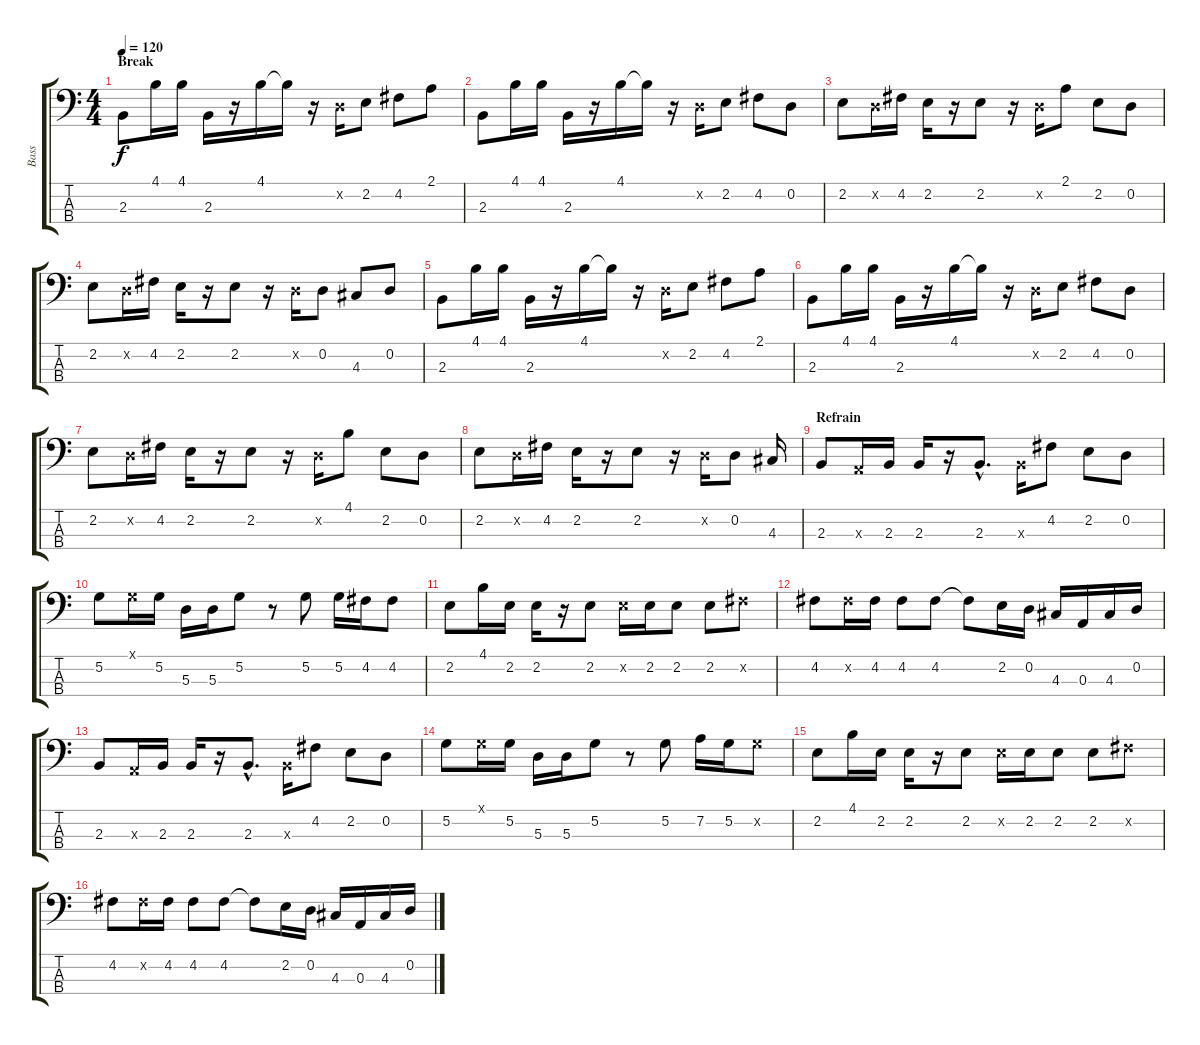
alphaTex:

\track ("Bass" "Bass") {instrument electricbassfinger}
\staff {score tabs}
\tuning (G2 D2 A1 E1) {hide}
\ts (4 4)
\section ("" "Break")
\tempo 120
\clef f4
\ks c
2.3.8{dy f instrument slapbass1} 4.1.16 4.1.16 2.3.16 r.16 4.1.16 4.1{t}.16 r.16 0.2{x}.16 2.2.8 4.2.8 2.1.8 |
2.3.8 4.1.16 4.1.16 2.3.16 r.16 4.1.16 4.1{t}.16 r.16 0.2{x}.16 2.2.8 4.2.8 0.2.8 |
2.2.8 0.2{x}.16 4.2.16 2.2.16 r.16 2.2.8 r.16 0.2{x}.16 2.1.8 2.2.8 0.2.8 |
2.2.8 0.2{x}.16 4.2.16 2.2.16 r.16 2.2.8 r.16 0.2{x}.16 0.2.8 4.3.8 0.2.8 |
2.3.8 4.1.16 4.1.16 2.3.16 r.16 4.1.16 4.1{t}.16 r.16 0.2{x}.16 2.2.8 4.2.8 2.1.8 |
2.3.8 4.1.16 4.1.16 2.3.16 r.16 4.1.16 4.1{t}.16 r.16 0.2{x}.16 2.2.8 4.2.8 0.2.8 |
2.2.8 0.2{x}.16 4.2.16 2.2.16 r.16 2.2.8 r.16 0.2{x}.16 4.1.8 2.2.8 0.2.8 |
2.2.8 0.2{x}.16 4.2.16 2.2.16 r.16 2.2.8 r.16 0.2{x}.16 0.2.8 4.3.16 |
\section ("" "Refrain")
2.3.8{instrument electricbassfinger} 0.3{x}.16 2.3.16 2.3.16 r.16 2.3{hac}.8{d} 2.3{x}.16 4.2.8 2.2.8 0.2.8 |
5.2.8 0.1{x}.16 5.2.16 5.3.16 5.3.16 5.2.8 r.8 5.2.8 5.2.16 4.2.16 4.2.8 |
2.2.8 4.1.16 2.2.16 2.2.16 r.16 2.2.8 2.2{x}.16 2.2.16 2.2.8 2.2.8 4.2{x}.8 |
4.2.8 4.2{x}.16 4.2.16 4.2.8 4.2.8 4.2{t}.8 2.2.16 0.2.16 4.3.16 0.3.16 4.3.16 0.2.16 |
2.3.8 0.3{x}.16 2.3.16 2.3.16 r.16 2.3{hac}.8{d} 2.3{x}.16 4.2.8 2.2.8 0.2.8 |
5.2.8 0.1{x}.16 5.2.16 5.3.16 5.3.16 5.2.8 r.8 5.2.8 7.2.16 5.2.16 5.2{x}.8 |
2.2.8 4.1.16 2.2.16 2.2.16 r.16 2.2.8 2.2{x}.16 2.2.16 2.2.8 2.2.8 4.2{x}.8 |
4.2.8 4.2{x}.16 4.2.16 4.2.8 4.2.8 4.2{t}.8 2.2.16 0.2.16 4.3.16 0.3.16 4.3.16 0.2.16
